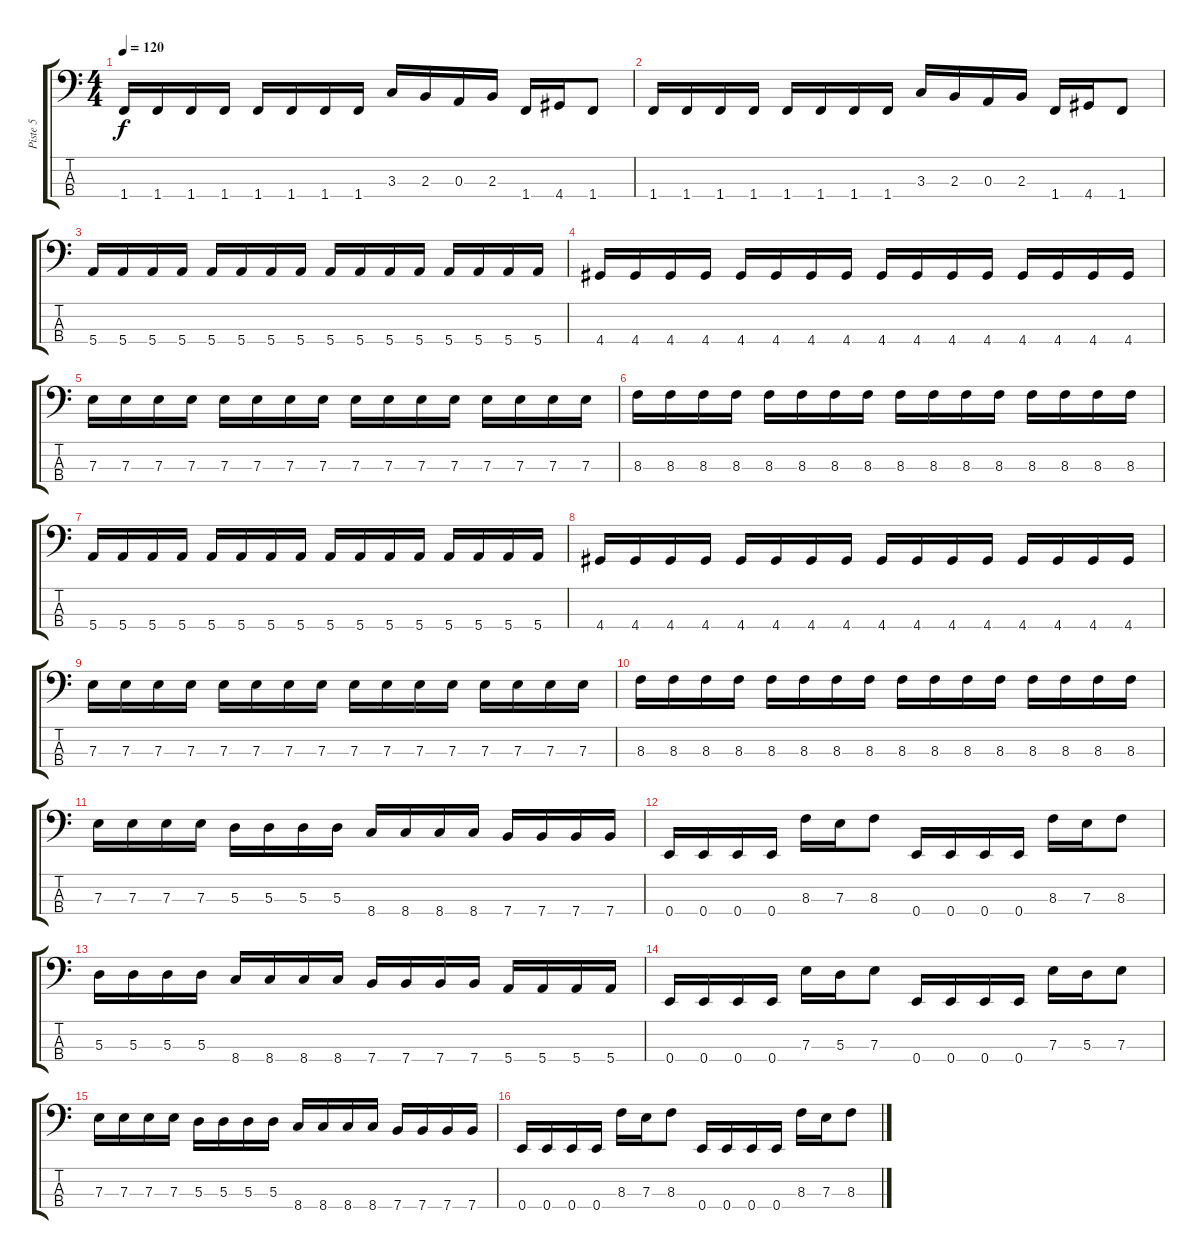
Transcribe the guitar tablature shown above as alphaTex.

\track ("Piste 5" "Piste 5") {instrument electricbasspick}
\staff {score tabs}
\tuning (G2 D2 A1 E1) {hide}
\ts (4 4)
\tempo 120
\clef f4
\ks c
1.4.16{dy f} 1.4.16 1.4.16 1.4.16 1.4.16 1.4.16 1.4.16 1.4.16 3.3.16 2.3.16 0.3.16 2.3.16 1.4.16 4.4.16 1.4.8 |
1.4.16 1.4.16 1.4.16 1.4.16 1.4.16 1.4.16 1.4.16 1.4.16 3.3.16 2.3.16 0.3.16 2.3.16 1.4.16 4.4.16 1.4.8 |
5.4.16 5.4.16 5.4.16 5.4.16 5.4.16 5.4.16 5.4.16 5.4.16 5.4.16 5.4.16 5.4.16 5.4.16 5.4.16 5.4.16 5.4.16 5.4.16 |
4.4.16 4.4.16 4.4.16 4.4.16 4.4.16 4.4.16 4.4.16 4.4.16 4.4.16 4.4.16 4.4.16 4.4.16 4.4.16 4.4.16 4.4.16 4.4.16 |
7.3.16 7.3.16 7.3.16 7.3.16 7.3.16 7.3.16 7.3.16 7.3.16 7.3.16 7.3.16 7.3.16 7.3.16 7.3.16 7.3.16 7.3.16 7.3.16 |
8.3.16 8.3.16 8.3.16 8.3.16 8.3.16 8.3.16 8.3.16 8.3.16 8.3.16 8.3.16 8.3.16 8.3.16 8.3.16 8.3.16 8.3.16 8.3.16 |
5.4.16 5.4.16 5.4.16 5.4.16 5.4.16 5.4.16 5.4.16 5.4.16 5.4.16 5.4.16 5.4.16 5.4.16 5.4.16 5.4.16 5.4.16 5.4.16 |
4.4.16 4.4.16 4.4.16 4.4.16 4.4.16 4.4.16 4.4.16 4.4.16 4.4.16 4.4.16 4.4.16 4.4.16 4.4.16 4.4.16 4.4.16 4.4.16 |
7.3.16 7.3.16 7.3.16 7.3.16 7.3.16 7.3.16 7.3.16 7.3.16 7.3.16 7.3.16 7.3.16 7.3.16 7.3.16 7.3.16 7.3.16 7.3.16 |
8.3.16 8.3.16 8.3.16 8.3.16 8.3.16 8.3.16 8.3.16 8.3.16 8.3.16 8.3.16 8.3.16 8.3.16 8.3.16 8.3.16 8.3.16 8.3.16 |
7.3.16 7.3.16 7.3.16 7.3.16 5.3.16 5.3.16 5.3.16 5.3.16 8.4.16 8.4.16 8.4.16 8.4.16 7.4.16 7.4.16 7.4.16 7.4.16 |
0.4.16 0.4.16 0.4.16 0.4.16 8.3.16 7.3.16 8.3.8 0.4.16 0.4.16 0.4.16 0.4.16 8.3.16 7.3.16 8.3.8 |
5.3.16 5.3.16 5.3.16 5.3.16 8.4.16 8.4.16 8.4.16 8.4.16 7.4.16 7.4.16 7.4.16 7.4.16 5.4.16 5.4.16 5.4.16 5.4.16 |
0.4.16 0.4.16 0.4.16 0.4.16 7.3.16 5.3.16 7.3.8 0.4.16 0.4.16 0.4.16 0.4.16 7.3.16 5.3.16 7.3.8 |
7.3.16 7.3.16 7.3.16 7.3.16 5.3.16 5.3.16 5.3.16 5.3.16 8.4.16 8.4.16 8.4.16 8.4.16 7.4.16 7.4.16 7.4.16 7.4.16 |
0.4.16 0.4.16 0.4.16 0.4.16 8.3.16 7.3.16 8.3.8 0.4.16 0.4.16 0.4.16 0.4.16 8.3.16 7.3.16 8.3.8
